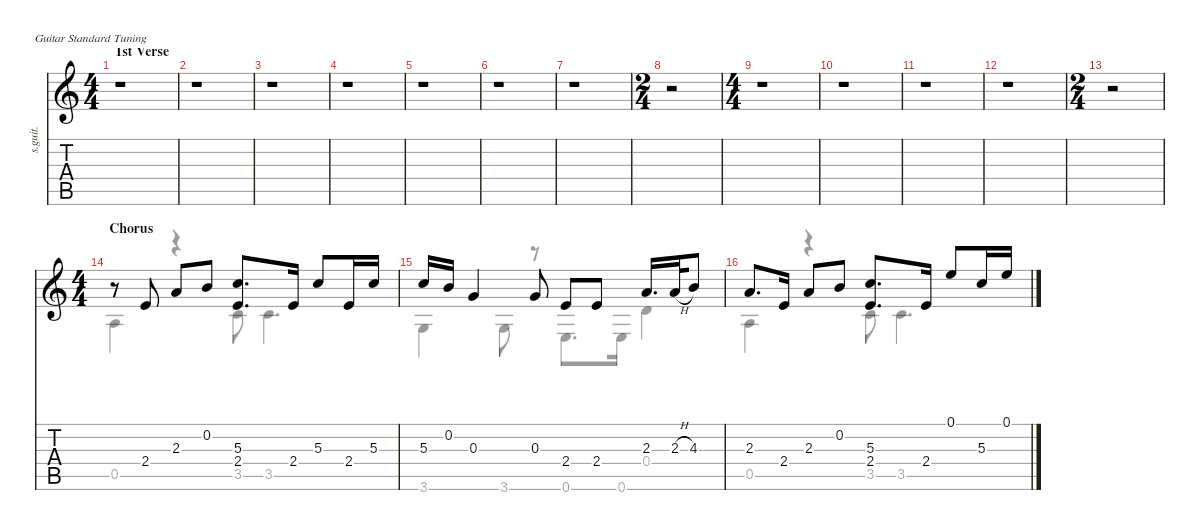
\defaultSystemsLayout 4
\hideDynamics
\bracketExtendMode nobrackets
\track ("James Hetfield (Acoustic)" "s.guit.") {instrument acousticguitarnylon}
\staff {score tabs}
\tuning (E4 B3 G3 D3 A2 E2)
\voice
\ts (4 4)
\section ("" "1st Verse")
\tempo (69 hide)
\clef g2
\ks c
r.1{dy f} |
r.1 |
r.1 |
r.1 |
r.1 |
r.1 |
r.1 |
\ts (2 4)
\beaming (8 2 2 2 2)
r.2 |
\ts (4 4)
\beaming (8 2 2 2 2)
r.1 |
r.1 |
r.1 |
r.1 |
\ts (2 4)
\beaming (8 2 2 2 2)
r.2 |
\ts (4 4)
\beaming (8 2 2 2 2)
\section ("" "Chorus")
r.8 2.4.8{lyrics (0 "") lyrics (1 "") lyrics (2 "") lyrics (3 "") lyrics (4 "")} 2.3.8{lyrics (0 "") lyrics (1 "") lyrics (2 "") lyrics (3 "") lyrics (4 "")} 0.2.8{lyrics (0 "") lyrics (1 "") lyrics (2 "") lyrics (3 "") lyrics (4 "")} (5.3 2.4).8{d lyrics (0 "") lyrics (1 "") lyrics (2 "") lyrics (3 "") lyrics (4 "")} 2.4.16{lyrics (0 "") lyrics (1 "") lyrics (2 "") lyrics (3 "") lyrics (4 "")} 5.3.8{lyrics (0 "") lyrics (1 "") lyrics (2 "") lyrics (3 "") lyrics (4 "")} 2.4.16{lyrics (0 "") lyrics (1 "") lyrics (2 "") lyrics (3 "") lyrics (4 "")} 5.3.16{lyrics (0 "") lyrics (1 "") lyrics (2 "") lyrics (3 "") lyrics (4 "")} |
5.3.16{lyrics (0 "") lyrics (1 "") lyrics (2 "") lyrics (3 "") lyrics (4 "")} 0.2.16{lyrics (0 "") lyrics (1 "") lyrics (2 "") lyrics (3 "") lyrics (4 "")} 0.3.4{lyrics (0 "") lyrics (1 "") lyrics (2 "") lyrics (3 "") lyrics (4 "")} 0.3.8{lyrics (0 "") lyrics (1 "") lyrics (2 "") lyrics (3 "") lyrics (4 "")} 2.4.8{lyrics (0 "") lyrics (1 "") lyrics (2 "") lyrics (3 "") lyrics (4 "")} 2.4.8{lyrics (0 "") lyrics (1 "") lyrics (2 "") lyrics (3 "") lyrics (4 "")} 2.3.16{d lyrics (0 "") lyrics (1 "") lyrics (2 "") lyrics (3 "") lyrics (4 "")} 2.3{h}.32{lyrics (0 "") lyrics (1 "") lyrics (2 "") lyrics (3 "") lyrics (4 "")} 4.3.8{lyrics (0 "") lyrics (1 "") lyrics (2 "") lyrics (3 "") lyrics (4 "")} |
2.3.8{d lyrics (0 "") lyrics (1 "") lyrics (2 "") lyrics (3 "") lyrics (4 "")} 2.4.16{lyrics (0 "") lyrics (1 "") lyrics (2 "") lyrics (3 "") lyrics (4 "")} 2.3.8{lyrics (0 "") lyrics (1 "") lyrics (2 "") lyrics (3 "") lyrics (4 "")} 0.2.8{lyrics (0 "") lyrics (1 "") lyrics (2 "") lyrics (3 "") lyrics (4 "")} (5.3 2.4).8{d lyrics (0 "") lyrics (1 "") lyrics (2 "") lyrics (3 "") lyrics (4 "")} 2.4.16{lyrics (0 "") lyrics (1 "") lyrics (2 "") lyrics (3 "") lyrics (4 "")} 0.1.8{lyrics (0 "") lyrics (1 "") lyrics (2 "") lyrics (3 "") lyrics (4 "")} 5.3.16{lyrics (0 "") lyrics (1 "") lyrics (2 "") lyrics (3 "") lyrics (4 "")} 0.1.16{lyrics (0 "") lyrics (1 "") lyrics (2 "") lyrics (3 "") lyrics (4 "")}
\voice
\clef g2
\ottava regular
\simile none
\ks c
r.1{dy f} |
r.1 |
r.1 |
r.1 |
r.1 |
r.1 |
r.1 |
r.2 |
r.1 |
r.1 |
r.1 |
r.1 |
r.2 |
0.5.4{lyrics (0 "") lyrics (1 "") lyrics (2 "") lyrics (3 "") lyrics (4 "")} r.4 3.5.8{lyrics (0 "") lyrics (1 "") lyrics (2 "") lyrics (3 "") lyrics (4 "")} 3.5.4{d lyrics (0 "") lyrics (1 "") lyrics (2 "") lyrics (3 "") lyrics (4 "")} |
3.6.4{lyrics (0 "") lyrics (1 "") lyrics (2 "") lyrics (3 "") lyrics (4 "")} 3.6.8{lyrics (0 "") lyrics (1 "") lyrics (2 "") lyrics (3 "") lyrics (4 "")} r.8 0.6.8{d lyrics (0 "") lyrics (1 "") lyrics (2 "") lyrics (3 "") lyrics (4 "")} 0.6.16{lyrics (0 "") lyrics (1 "") lyrics (2 "") lyrics (3 "") lyrics (4 "")} 0.4.4{lyrics (0 "") lyrics (1 "") lyrics (2 "") lyrics (3 "") lyrics (4 "")} |
0.5.4{lyrics (0 "") lyrics (1 "") lyrics (2 "") lyrics (3 "") lyrics (4 "")} r.4 3.5.8{lyrics (0 "") lyrics (1 "") lyrics (2 "") lyrics (3 "") lyrics (4 "")} 3.5.4{d lyrics (0 "") lyrics (1 "") lyrics (2 "") lyrics (3 "") lyrics (4 "")}
